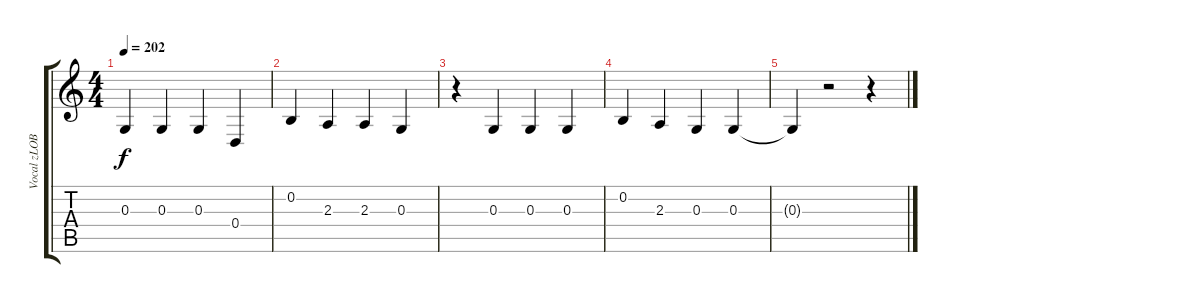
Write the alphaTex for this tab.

\track ("Vocal zLOB" "Vocal zLOB") {instrument altosax}
\staff {score tabs}
\tuning (E4 B3 G3 D3 A2 E2) {hide}
\ts (4 4)
\tempo 202
\clef g2
\ks c
0.3.4{dy f} 0.3.4 0.3.4 0.4.4 |
0.2.4 2.3.4 2.3.4 0.3.4 |
r.4 0.3.4 0.3.4 0.3.4 |
0.2.4 2.3.4 0.3.4 0.3.4 |
0.3{t}.4 r.2 r.4
